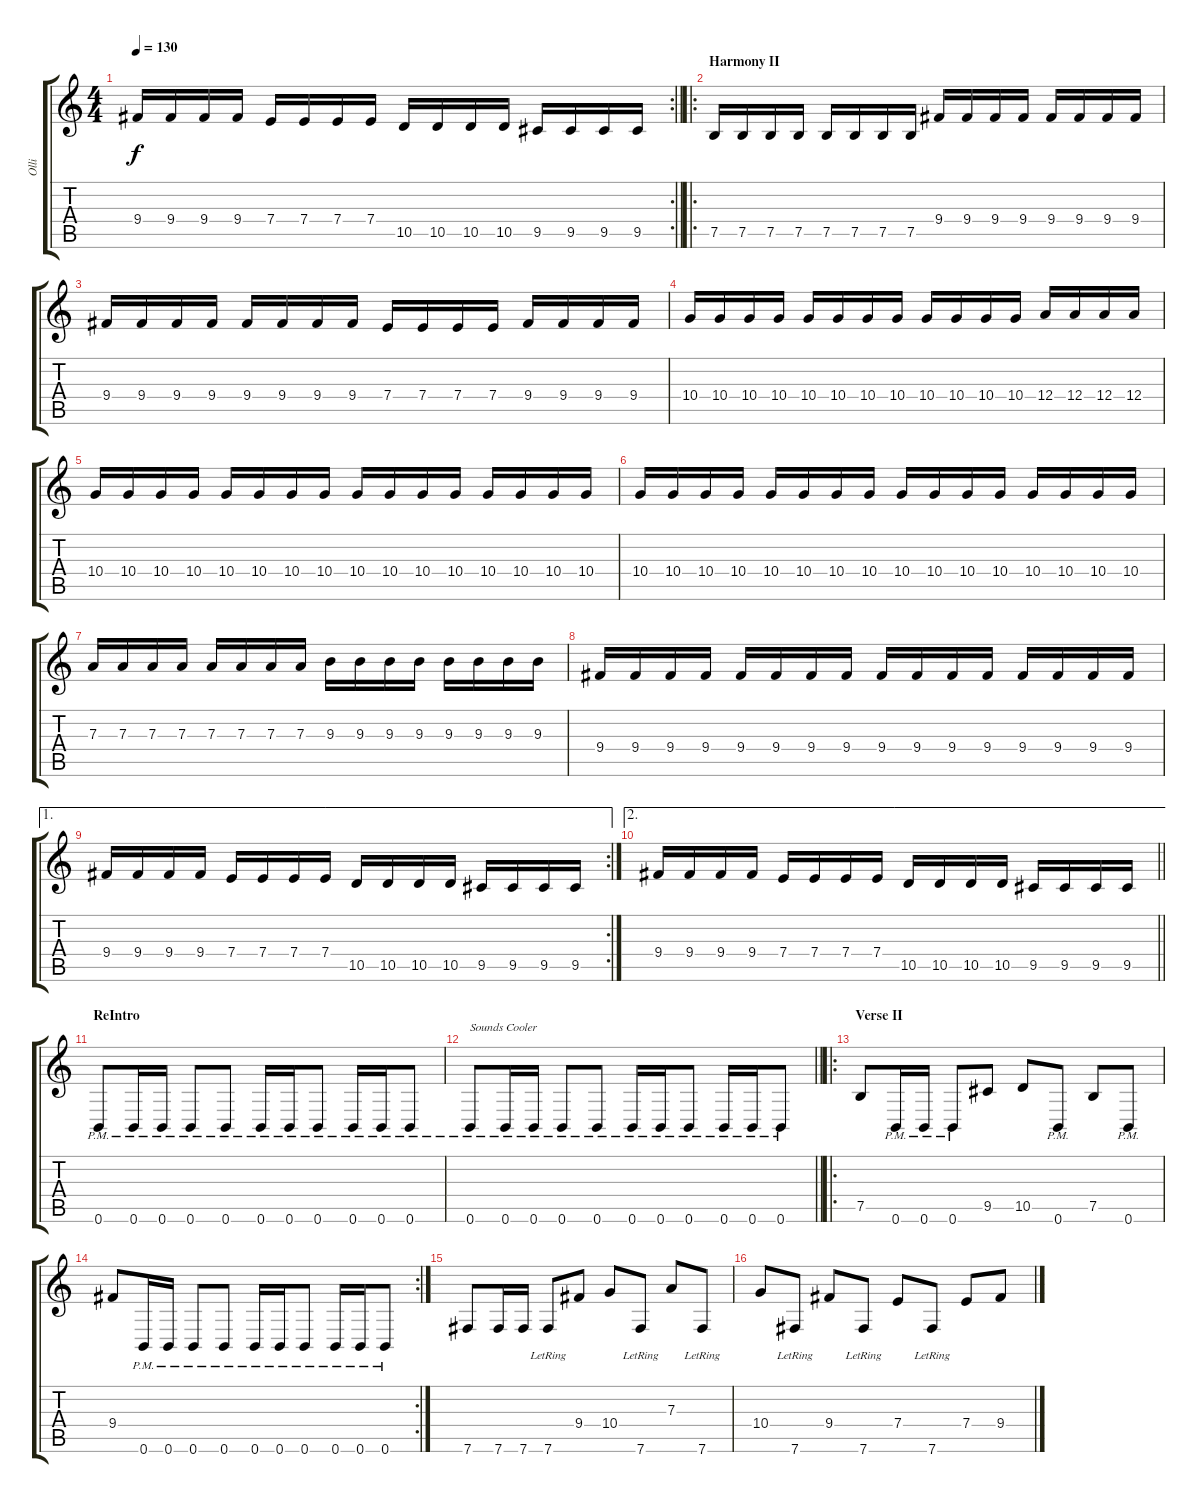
\track ("Olli" "Olli") {instrument distortionguitar}
\staff {score tabs}
\tuning (B3 Gb3 D3 A2 E2 B1) {hide}
\rc 2
\ts (4 4)
\tempo 130
\clef g2
\barLineRight lightlight
\ks c
9.4.16{dy f} 9.4.16 9.4.16 9.4.16 7.4.16 7.4.16 7.4.16 7.4.16 10.5.16 10.5.16 10.5.16 10.5.16 9.5.16 9.5.16 9.5.16 9.5.16 |
\ro
\section ("" "Harmony II")
7.5.16 7.5.16 7.5.16 7.5.16 7.5.16 7.5.16 7.5.16 7.5.16 9.4.16 9.4.16 9.4.16 9.4.16 9.4.16 9.4.16 9.4.16 9.4.16 |
9.4.16 9.4.16 9.4.16 9.4.16 9.4.16 9.4.16 9.4.16 9.4.16 7.4.16 7.4.16 7.4.16 7.4.16 9.4.16 9.4.16 9.4.16 9.4.16 |
10.4.16 10.4.16 10.4.16 10.4.16 10.4.16 10.4.16 10.4.16 10.4.16 10.4.16 10.4.16 10.4.16 10.4.16 12.4.16 12.4.16 12.4.16 12.4.16 |
10.4.16 10.4.16 10.4.16 10.4.16 10.4.16 10.4.16 10.4.16 10.4.16 10.4.16 10.4.16 10.4.16 10.4.16 10.4.16 10.4.16 10.4.16 10.4.16 |
10.4.16 10.4.16 10.4.16 10.4.16 10.4.16 10.4.16 10.4.16 10.4.16 10.4.16 10.4.16 10.4.16 10.4.16 10.4.16 10.4.16 10.4.16 10.4.16 |
7.3.16 7.3.16 7.3.16 7.3.16 7.3.16 7.3.16 7.3.16 7.3.16 9.3.16 9.3.16 9.3.16 9.3.16 9.3.16 9.3.16 9.3.16 9.3.16 |
9.4.16 9.4.16 9.4.16 9.4.16 9.4.16 9.4.16 9.4.16 9.4.16 9.4.16 9.4.16 9.4.16 9.4.16 9.4.16 9.4.16 9.4.16 9.4.16 |
\ae 1
\rc 2
9.4.16 9.4.16 9.4.16 9.4.16 7.4.16 7.4.16 7.4.16 7.4.16 10.5.16 10.5.16 10.5.16 10.5.16 9.5.16 9.5.16 9.5.16 9.5.16 |
\ae 2
\barLineRight lightlight
9.4.16 9.4.16 9.4.16 9.4.16 7.4.16 7.4.16 7.4.16 7.4.16 10.5.16 10.5.16 10.5.16 10.5.16 9.5.16 9.5.16 9.5.16 9.5.16 |
\section ("" "ReIntro")
0.6{pm}.8 0.6{pm}.16 0.6{pm}.16 0.6{pm}.8 0.6{pm}.8 0.6{pm}.16 0.6{pm}.16 0.6{pm}.8 0.6{pm}.16 0.6{pm}.16 0.6{pm}.8 |
\barLineRight lightlight
0.6{pm}.8{txt "Sounds Cooler"} 0.6{pm}.16 0.6{pm}.16 0.6{pm}.8 0.6{pm}.8 0.6{pm}.16 0.6{pm}.16 0.6{pm}.8 0.6{pm}.16 0.6{pm}.16 0.6{pm}.8 |
\ro
\section ("" "Verse II")
7.5.8 0.6{pm}.16 0.6{pm}.16 0.6{pm}.8 9.5.8 10.5.8 0.6{pm}.8 7.5.8 0.6{pm}.8 |
\rc 2
9.4.8 0.6{pm}.16 0.6{pm}.16 0.6{pm}.8 0.6{pm}.8 0.6{pm}.16 0.6{pm}.16 0.6{pm}.8 0.6{pm}.16 0.6{pm}.16 0.6{pm}.8 |
7.6.8 7.6.16 7.6.16 7.6{lr}.8 9.4.8 10.4.8 7.6{lr}.8 7.3.8 7.6{lr}.8 |
10.4.8 7.6{lr}.8 9.4.8 7.6{lr}.8 7.4.8 7.6{lr}.8 7.4.8 9.4.8
